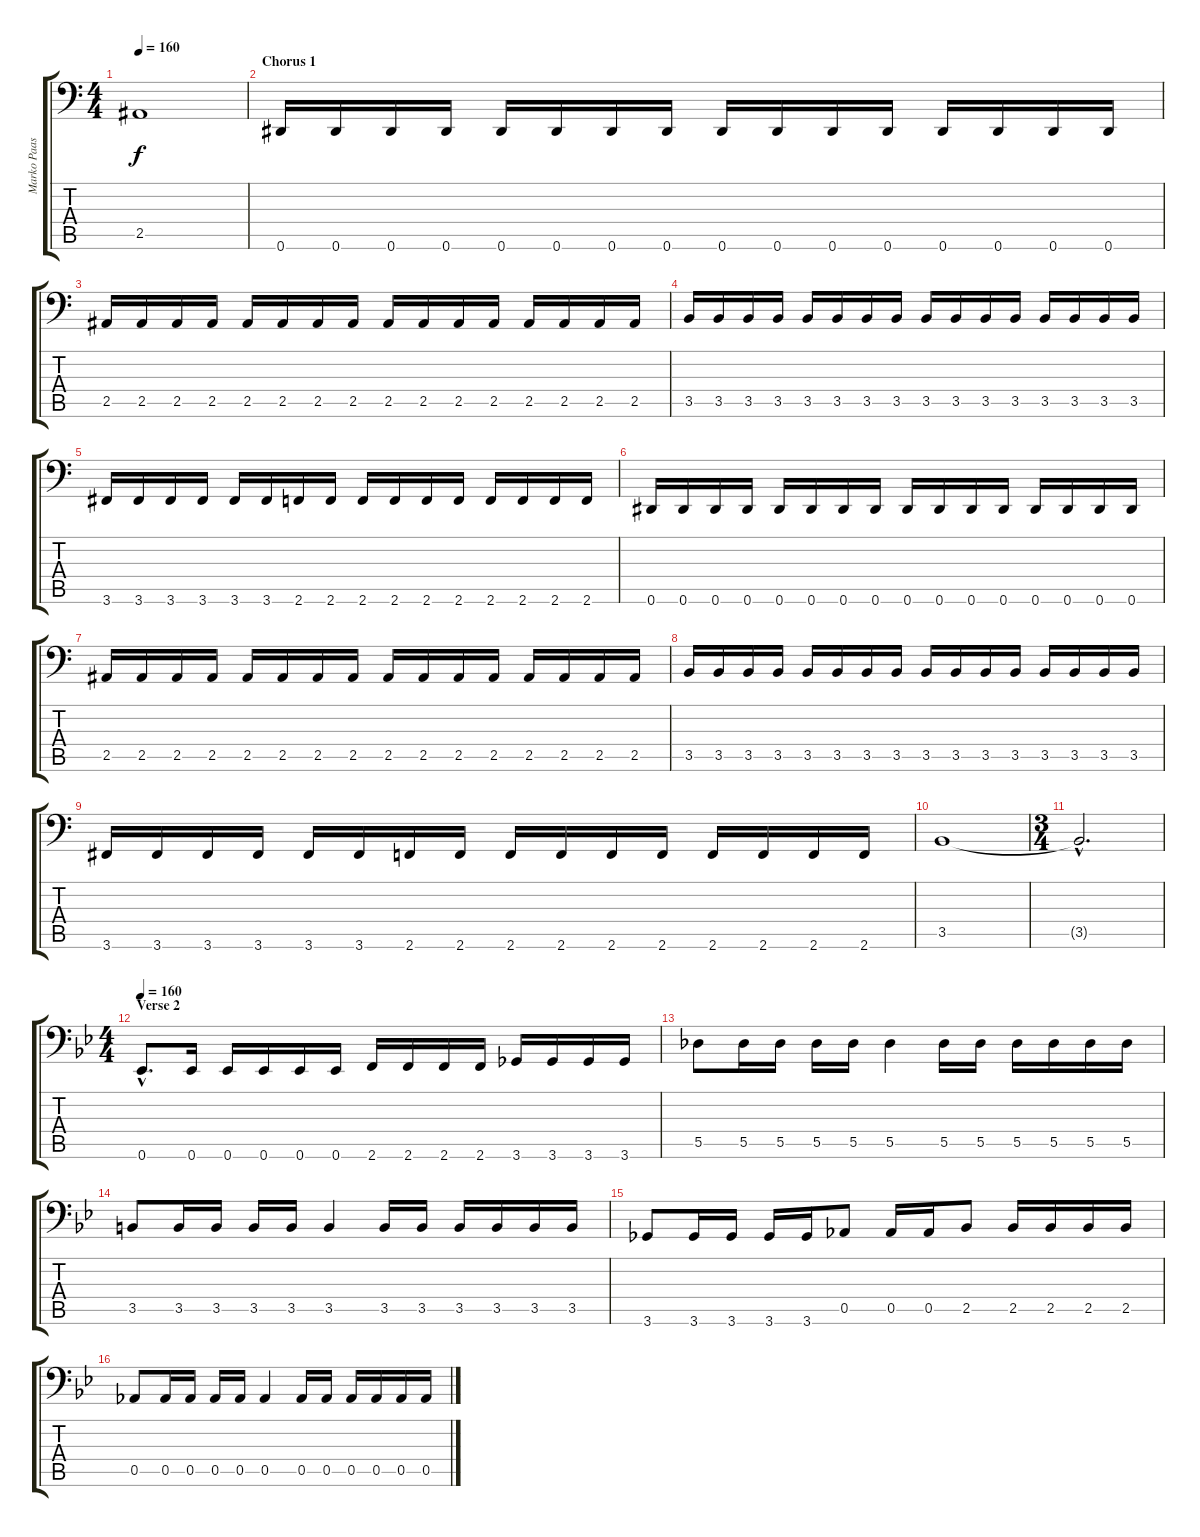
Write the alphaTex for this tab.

\track ("Marko Paasikoski" "Marko Paas") {instrument electricbasspick}
\staff {score tabs}
\tuning (Eb3 Bb2 Gb2 Db2 Ab1 Eb1) {hide}
\ts (4 4)
\tempo 160
\clef f4
\ks c
2.5.1{dy f} |
\section ("" "Chorus 1")
0.6.16 0.6.16 0.6.16 0.6.16 0.6.16 0.6.16 0.6.16 0.6.16 0.6.16 0.6.16 0.6.16 0.6.16 0.6.16 0.6.16 0.6.16 0.6.16 |
2.5.16 2.5.16 2.5.16 2.5.16 2.5.16 2.5.16 2.5.16 2.5.16 2.5.16 2.5.16 2.5.16 2.5.16 2.5.16 2.5.16 2.5.16 2.5.16 |
3.5.16 3.5.16 3.5.16 3.5.16 3.5.16 3.5.16 3.5.16 3.5.16 3.5.16 3.5.16 3.5.16 3.5.16 3.5.16 3.5.16 3.5.16 3.5.16 |
3.6.16 3.6.16 3.6.16 3.6.16 3.6.16 3.6.16 2.6.16 2.6.16 2.6.16 2.6.16 2.6.16 2.6.16 2.6.16 2.6.16 2.6.16 2.6.16 |
0.6.16 0.6.16 0.6.16 0.6.16 0.6.16 0.6.16 0.6.16 0.6.16 0.6.16 0.6.16 0.6.16 0.6.16 0.6.16 0.6.16 0.6.16 0.6.16 |
2.5.16 2.5.16 2.5.16 2.5.16 2.5.16 2.5.16 2.5.16 2.5.16 2.5.16 2.5.16 2.5.16 2.5.16 2.5.16 2.5.16 2.5.16 2.5.16 |
3.5.16 3.5.16 3.5.16 3.5.16 3.5.16 3.5.16 3.5.16 3.5.16 3.5.16 3.5.16 3.5.16 3.5.16 3.5.16 3.5.16 3.5.16 3.5.16 |
3.6.16 3.6.16 3.6.16 3.6.16 3.6.16 3.6.16 2.6.16 2.6.16 2.6.16 2.6.16 2.6.16 2.6.16 2.6.16 2.6.16 2.6.16 2.6.16 |
3.5.1 |
\ts (3 4)
3.5{hac t}.2{d} |
\ts (4 4)
\section ("" "Verse 2")
\tempo 160
\ks gminor
0.6{hac}.8{d} 0.6.16 0.6.16 0.6.16 0.6.16 0.6.16 2.6.16 2.6.16 2.6.16 2.6.16 3.6.16 3.6.16 3.6.16 3.6.16 |
5.5.8 5.5.16 5.5.16 5.5.16 5.5.16 5.5.4 5.5.16 5.5.16 5.5.16 5.5.16 5.5.16 5.5.16 |
3.5.8 3.5.16 3.5.16 3.5.16 3.5.16 3.5.4 3.5.16 3.5.16 3.5.16 3.5.16 3.5.16 3.5.16 |
3.6.8 3.6.16 3.6.16 3.6.16 3.6.16 0.5.8 0.5.16 0.5.16 2.5.8 2.5.16 2.5.16 2.5.16 2.5.16 |
0.5.8 0.5.16 0.5.16 0.5.16 0.5.16 0.5.4 0.5.16 0.5.16 0.5.16 0.5.16 0.5.16 0.5.16
